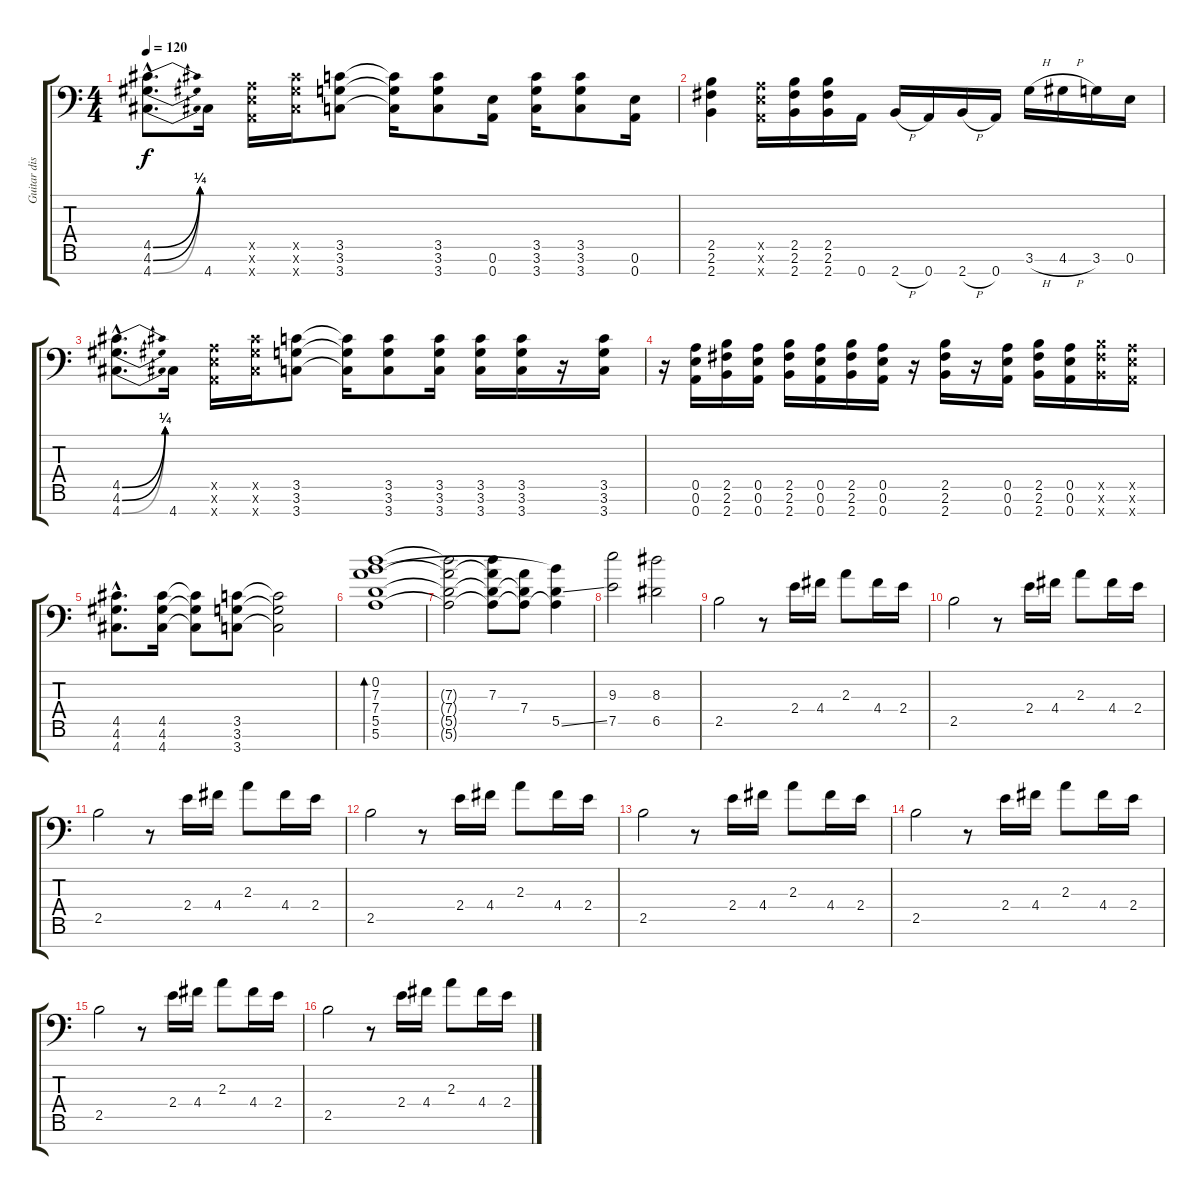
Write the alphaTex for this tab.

\track ("Guitar disto " "Guitar dis") {instrument distortionguitar}
\staff {score tabs}
\tuning (E4 B3 G3 D3 A2 E2 A1) {hide}
\ts (4 4)
\tempo 120
\clef f4
\ks c
(4.5{be (bend 0 0 60 1) hac} 4.6{be (bend 0 0 60 1) hac} 4.7{be (bend 0 0 60 1) hac}).8{d dy f} 4.7.16 (0.5{x} 0.6{x} 0.7{x}).16 (4.5{x} 4.6{x} 4.7{x}).16 (3.5 3.6 3.7).8 (3.5{t} 3.6{t} 3.7{t}).16 (3.5 3.6 3.7).8 (0.6 0.7).16 (3.5 3.6 3.7).16 (3.5 3.6 3.7).8 (0.6 0.7).16 |
(2.5 2.6 2.7).4 (0.5{x} 0.6{x} 0.7{x}).16 (2.5 2.6 2.7).16 (2.5 2.6 2.7).16 0.7.16 2.7{h}.16 0.7.16 2.7{h}.16 0.7.16 3.6{h}.16 4.6{h}.16 3.6.16 0.6.16 |
(4.5{be (bend 0 0 60 1) hac} 4.6{be (bend 0 0 60 1) hac} 4.7{be (bend 0 0 60 1) hac}).8{d} 4.7.16 (0.5{x} 0.6{x} 0.7{x}).16 (4.5{x} 4.6{x} 4.7{x}).16 (3.5 3.6 3.7).8 (3.5{t} 3.6{t} 3.7{t}).16 (3.5 3.6 3.7).8 (3.5 3.6 3.7).16 (3.5 3.6 3.7).16 (3.5 3.6 3.7).16 r.16 (3.5 3.6 3.7).16 |
r.16 (0.5 0.6 0.7).16 (2.5 2.6 2.7).16 (0.5 0.6 0.7).16 (2.5 2.6 2.7).16 (0.5 0.6 0.7).16 (2.5 2.6 2.7).16 (0.5 0.6 0.7).16 r.16 (2.5 2.6 2.7).16 r.16 (0.5 0.6 0.7).16 (2.5 2.6 2.7).16 (0.5 0.6 0.7).16 (2.5{x} 2.6{x} 2.7{x}).16 (0.5{x} 0.6{x} 0.7{x}).16 |
(4.5{hac} 4.6{hac} 4.7{hac}).8{d} (4.5 4.6 4.7).16 (4.5{t} 4.6{t} 4.7{t}).8 (3.5 3.6 3.7).8 (3.5{t} 3.6{t} 3.7{t}).2 |
(0.2 7.3 7.4 5.5 5.6).1{bd 240} |
(7.3{t} 7.4{t} 5.5{t} 5.6{t}).2 (7.3 7.4{t} 5.5{t} 5.6{t}).8{instrument electricguitarclean} (7.4 5.5{t} 5.6{t}).8 (0.2{t} 5.5{ss} 5.6{t}).4 |
(9.3 7.5).2{volume 10 instrument distortionguitar} (8.3 6.5).2 |
2.5.2{instrument electricguitarclean} r.8 2.4.16 4.4.16 2.3.8 4.4.16 2.4.16 |
2.5.2 r.8 2.4.16 4.4.16 2.3.8 4.4.16 2.4.16 |
2.5.2 r.8 2.4.16 4.4.16 2.3.8 4.4.16 2.4.16 |
2.5.2 r.8 2.4.16 4.4.16 2.3.8 4.4.16 2.4.16 |
2.5.2 r.8 2.4.16 4.4.16 2.3.8 4.4.16 2.4.16 |
2.5.2 r.8 2.4.16 4.4.16 2.3.8 4.4.16 2.4.16 |
2.5.2 r.8 2.4.16 4.4.16 2.3.8 4.4.16 2.4.16 |
2.5.2 r.8 2.4.16 4.4.16 2.3.8 4.4.16 2.4.16
